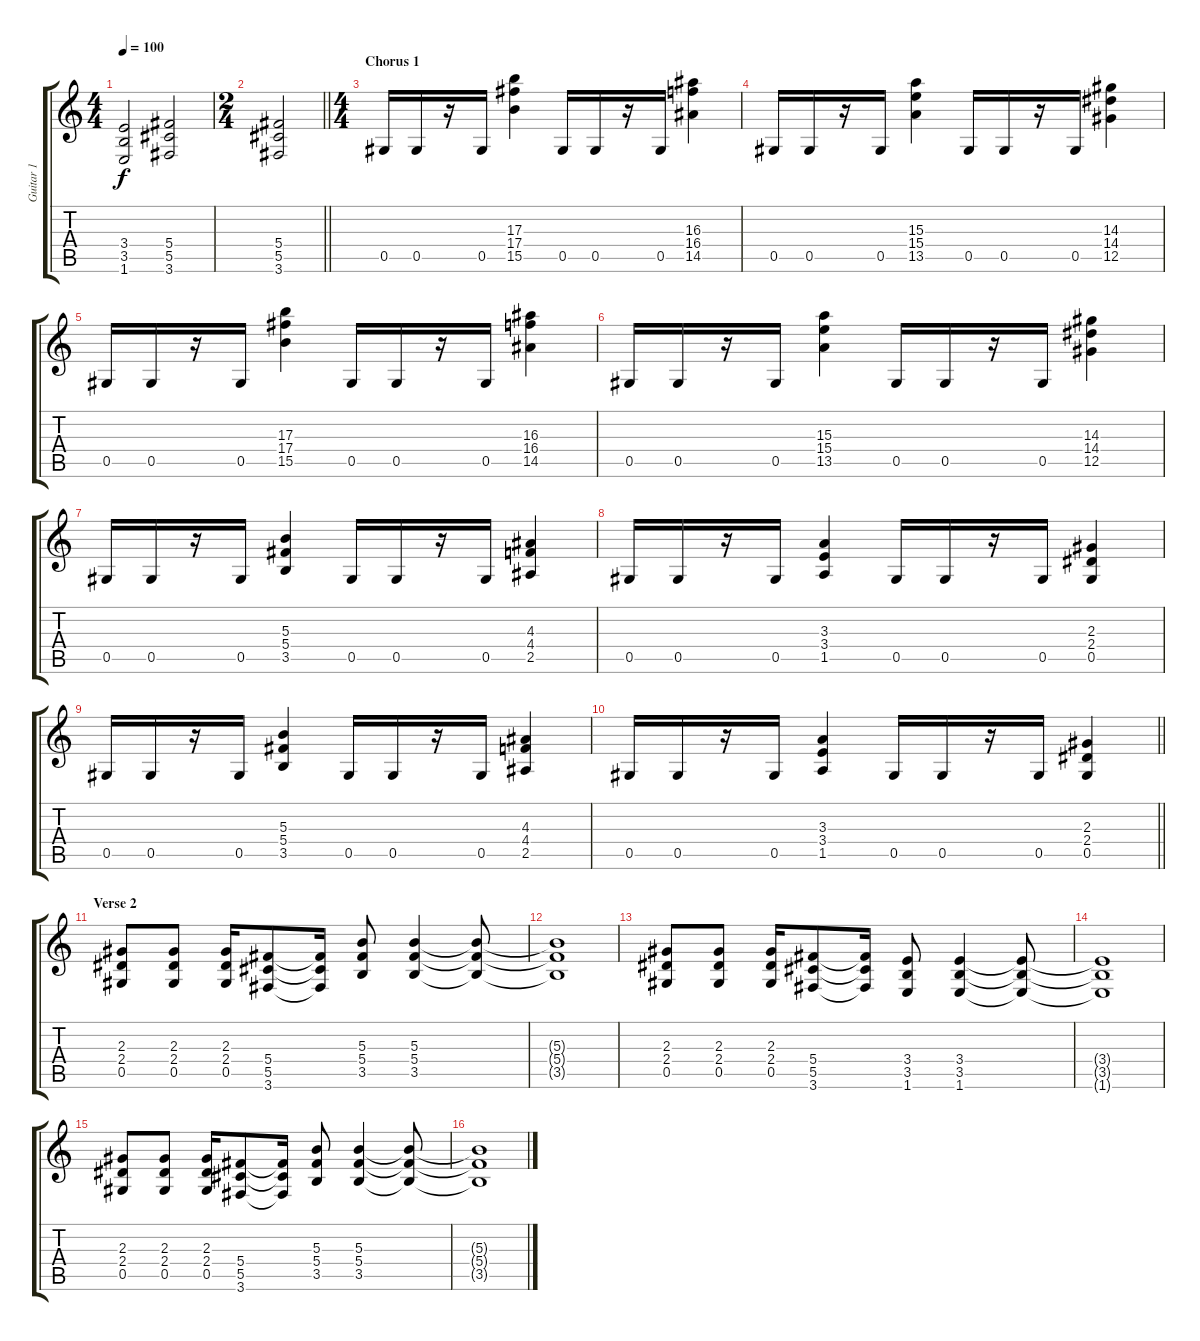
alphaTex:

\track ("Guitar 1" "Guitar 1") {instrument overdrivenguitar}
\staff {score tabs}
\tuning (Eb4 Bb3 Gb3 Db3 Ab2 Eb2) {hide}
\ts (4 4)
\tempo 100
\clef g2
\ks c
(3.4{t} 3.5{t} 1.6{t}).2{dy f} (5.4 5.5 3.6).2 |
\ts (2 4)
\barLineRight lightlight
(5.4 5.5 3.6).2 |
\ts (4 4)
\section ("" "Chorus 1")
0.5.16 0.5.16 r.16 0.5.16 (17.3 17.4 15.5).4 0.5.16 0.5.16 r.16 0.5.16 (16.3 16.4 14.5).4 |
0.5.16 0.5.16 r.16 0.5.16 (15.3 15.4 13.5).4 0.5.16 0.5.16 r.16 0.5.16 (14.3 14.4 12.5).4 |
0.5.16 0.5.16 r.16 0.5.16 (17.3 17.4 15.5).4 0.5.16 0.5.16 r.16 0.5.16 (16.3 16.4 14.5).4 |
0.5.16 0.5.16 r.16 0.5.16 (15.3 15.4 13.5).4 0.5.16 0.5.16 r.16 0.5.16 (14.3 14.4 12.5).4 |
0.5.16 0.5.16 r.16 0.5.16 (5.3 5.4 3.5).4 0.5.16 0.5.16 r.16 0.5.16 (4.3 4.4 2.5).4 |
0.5.16 0.5.16 r.16 0.5.16 (3.3 3.4 1.5).4 0.5.16 0.5.16 r.16 0.5.16 (2.3 2.4 0.5).4 |
0.5.16 0.5.16 r.16 0.5.16 (5.3 5.4 3.5).4 0.5.16 0.5.16 r.16 0.5.16 (4.3 4.4 2.5).4 |
\barLineRight lightlight
0.5.16 0.5.16 r.16 0.5.16 (3.3 3.4 1.5).4 0.5.16 0.5.16 r.16 0.5.16 (2.3 2.4 0.5).4 |
\section ("" "Verse 2")
(2.3 2.4 0.5).8 (2.3 2.4 0.5).8 (2.3 2.4 0.5).16 (5.4 5.5 3.6).8 (5.4{t} 5.5{t} 3.6{t}).16 (5.3 5.4 3.5).8 (5.3 5.4 3.5).4 (5.3{t} 5.4{t} 3.5{t}).8 |
(5.3{t} 5.4{t} 3.5{t}).1 |
(2.3 2.4 0.5).8 (2.3 2.4 0.5).8 (2.3 2.4 0.5).16 (5.4 5.5 3.6).8 (5.4{t} 5.5{t} 3.6{t}).16 (3.4 3.5 1.6).8 (3.4 3.5 1.6).4 (3.4{t} 3.5{t} 1.6{t}).8 |
(3.4{t} 3.5{t} 1.6{t}).1 |
(2.3 2.4 0.5).8 (2.3 2.4 0.5).8 (2.3 2.4 0.5).16 (5.4 5.5 3.6).8 (5.4{t} 5.5{t} 3.6{t}).16 (5.3 5.4 3.5).8 (5.3 5.4 3.5).4 (5.3{t} 5.4{t} 3.5{t}).8 |
(5.3{t} 5.4{t} 3.5{t}).1
